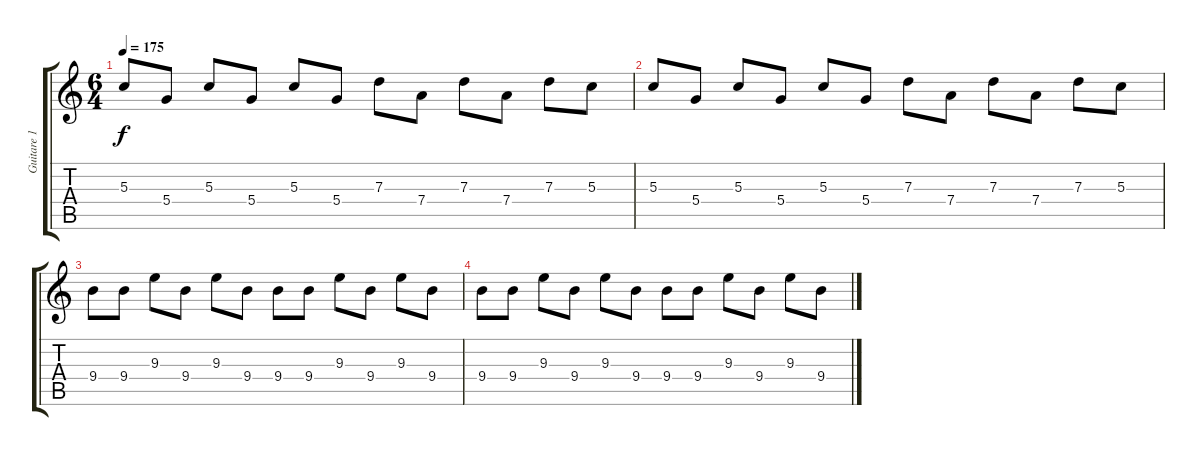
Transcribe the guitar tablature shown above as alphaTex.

\track ("Guitare 1" "Guitare 1") {instrument distortionguitar}
\staff {score tabs}
\tuning (E4 B3 G3 D3 A2 E2) {hide}
\ts (6 4)
\tempo 175
\clef g2
\ks c
5.3.8{dy f} 5.4.8 5.3.8 5.4.8 5.3.8 5.4.8 7.3.8 7.4.8 7.3.8 7.4.8 7.3.8 5.3.8 |
5.3.8 5.4.8 5.3.8 5.4.8 5.3.8 5.4.8 7.3.8 7.4.8 7.3.8 7.4.8 7.3.8 5.3.8 |
9.4.8 9.4.8 9.3.8 9.4.8 9.3.8 9.4.8 9.4.8 9.4.8 9.3.8 9.4.8 9.3.8 9.4.8 |
9.4.8 9.4.8 9.3.8 9.4.8 9.3.8 9.4.8 9.4.8 9.4.8 9.3.8 9.4.8 9.3.8 9.4.8
